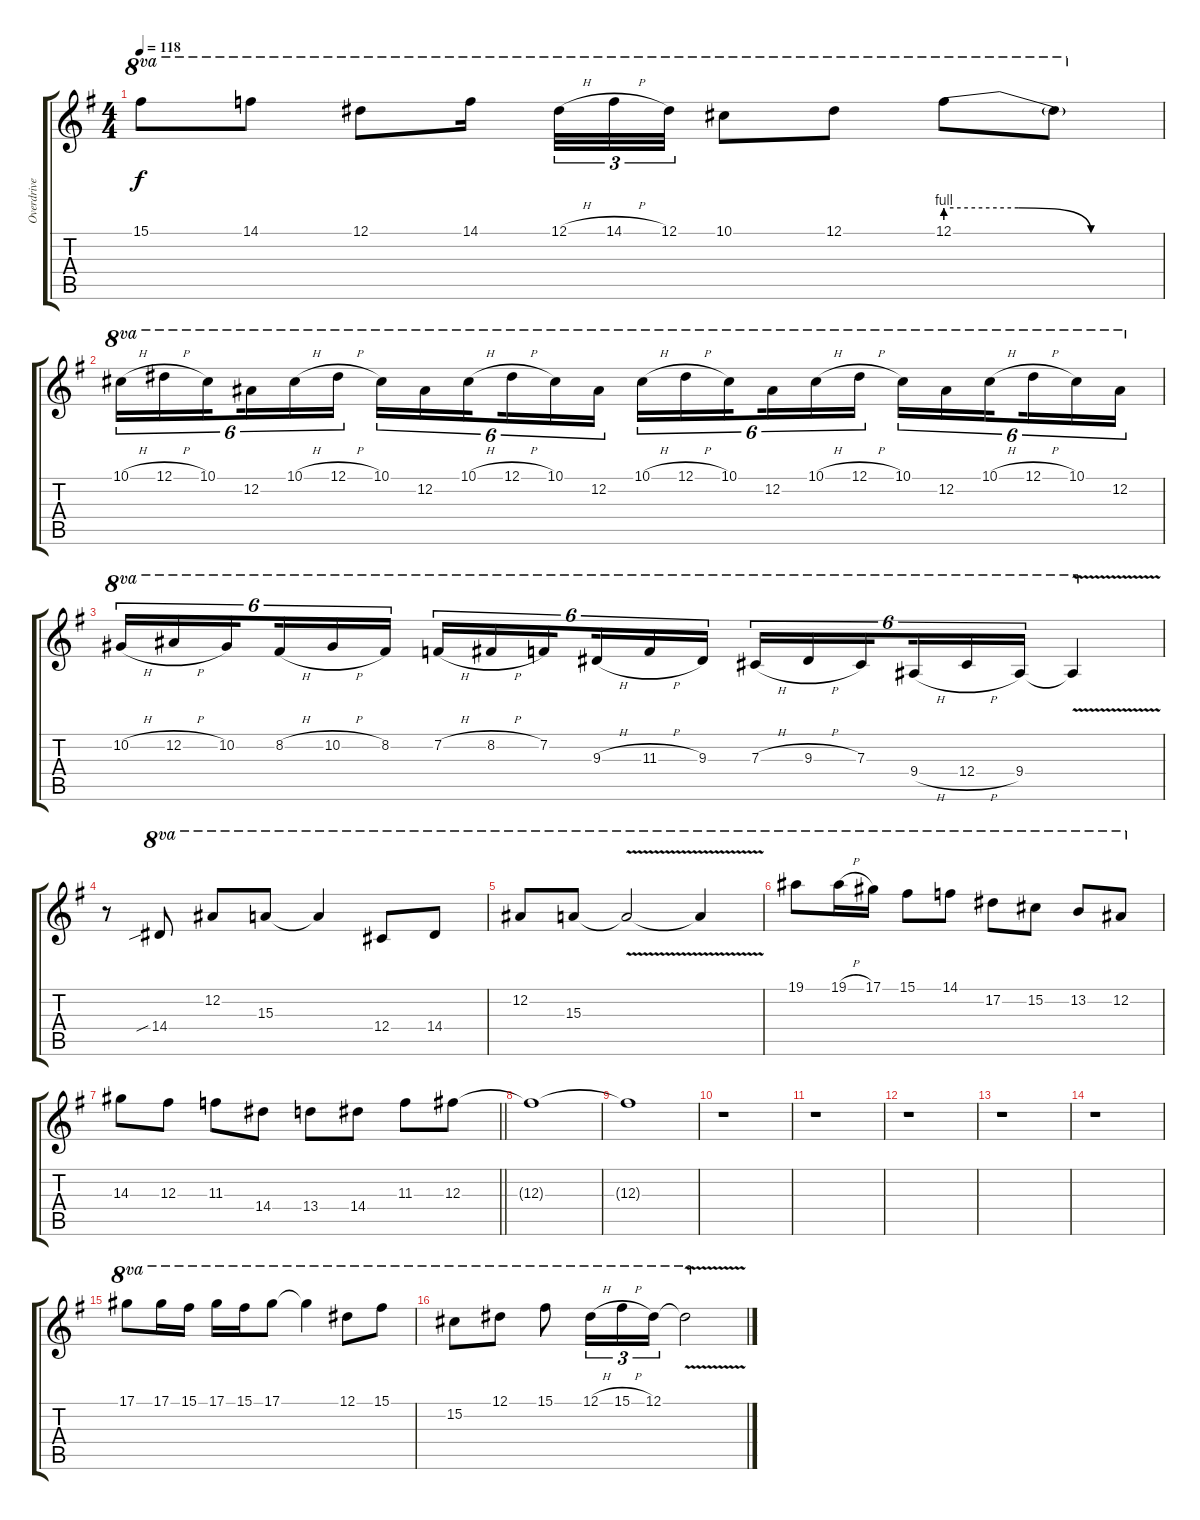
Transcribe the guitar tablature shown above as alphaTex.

\track ("Overdrive" "Overdrive") {instrument overdrivenguitar}
\staff {score tabs}
\tuning (Eb4 Bb3 Gb3 Db3 Ab2 Eb2) {hide}
\ts (4 4)
\tempo 118
\clef g2
\ks g
15.1{t}.8{ot 8va dy f} 14.1.8{ot 8va} 12.1.8{ot 8va} 14.1.16{ot 8va beam splitsecondary} 12.1{h}.32{tu (3 2) ot 8va} 14.1{h}.32{tu (3 2) ot 8va} 12.1.32{tu (3 2) ot 8va} 10.1.8{ot 8va} 12.1.8{ot 8va} 12.1{be (custom 0 4 20 4 40 0 60 0)}.8{ot 8va} 12.1{t}.8{ot 8va} |
10.1{h}.16{tu (6 4) ot 8va} 12.1{h}.16{tu (6 4) ot 8va} 10.1.16{tu (6 4) ot 8va beam splitsecondary} 12.2.16{tu (6 4) ot 8va} 10.1{h}.16{tu (6 4) ot 8va} 12.1{h}.16{tu (6 4) ot 8va} 10.1.16{tu (6 4) ot 8va} 12.2.16{tu (6 4) ot 8va} 10.1{h}.16{tu (6 4) ot 8va beam splitsecondary} 12.1{h}.16{tu (6 4) ot 8va} 10.1.16{tu (6 4) ot 8va} 12.2.16{tu (6 4) ot 8va} 10.1{h}.16{tu (6 4) ot 8va} 12.1{h}.16{tu (6 4) ot 8va} 10.1.16{tu (6 4) ot 8va beam splitsecondary} 12.2.16{tu (6 4) ot 8va} 10.1{h}.16{tu (6 4) ot 8va} 12.1{h}.16{tu (6 4) ot 8va} 10.1.16{tu (6 4) ot 8va} 12.2.16{tu (6 4) ot 8va} 10.1{h}.16{tu (6 4) ot 8va beam splitsecondary} 12.1{h}.16{tu (6 4) ot 8va} 10.1.16{tu (6 4) ot 8va} 12.2.16{tu (6 4) ot 8va} |
10.2{h}.16{tu (6 4) ot 8va} 12.2{h}.16{tu (6 4) ot 8va} 10.2.16{tu (6 4) ot 8va beam splitsecondary} 8.2{h}.16{tu (6 4) ot 8va} 10.2{h}.16{tu (6 4) ot 8va} 8.2.16{tu (6 4) ot 8va} 7.2{h}.16{tu (6 4) ot 8va} 8.2{h}.16{tu (6 4) ot 8va} 7.2.16{tu (6 4) ot 8va beam splitsecondary} 9.3{h}.16{tu (6 4) ot 8va} 11.3{h}.16{tu (6 4) ot 8va} 9.3.16{tu (6 4) ot 8va} 7.3{h}.16{tu (6 4) ot 8va} 9.3{h}.16{tu (6 4) ot 8va} 7.3.16{tu (6 4) ot 8va beam splitsecondary} 9.4{h}.16{tu (6 4) ot 8va} 12.4{h}.16{tu (6 4) ot 8va} 9.4.16{tu (6 4) ot 8va} 9.4{v t}.4{ot 8va} |
r.8 14.4{sib}.8{ot 8va} 12.2.8{ot 8va} 15.3.8{ot 8va} 15.3{t}.4{ot 8va} 12.4.8{ot 8va} 14.4.8{ot 8va} |
12.2.8{ot 8va} 15.3.8{ot 8va} 15.3{v t}.2{ot 8va} 15.3{v t}.4{ot 8va} |
19.1.8{ot 8va} 19.1{h}.16{ot 8va} 17.1.16{ot 8va} 15.1.8{ot 8va} 14.1.8{ot 8va} 17.2.8{ot 8va} 15.2.8{ot 8va} 13.2.8{ot 8va} 12.2.8{ot 8va} |
\barLineRight lightlight
14.3.8 12.3.8 11.3.8 14.4.8 13.4.8 14.4.8 11.3.8 12.3.8 |
12.3{t}.1 |
12.3{t}.1 |
r.1 |
r.1 |
r.1 |
r.1 |
r.1 |
17.1.8{ot 8va} 17.1.16{ot 8va} 15.1.16{ot 8va} 17.1.16{ot 8va} 15.1.16{ot 8va} 17.1.8{ot 8va} 17.1{t}.4{ot 8va} 12.1.8{ot 8va} 15.1.8{ot 8va} |
15.2.8{ot 8va} 12.1.8{ot 8va} 15.1.8{ot 8va} 12.1{h}.16{tu (3 2) ot 8va} 15.1{h}.16{tu (3 2) ot 8va} 12.1.16{tu (3 2) ot 8va} 12.1{v t}.2{ot 8va}
